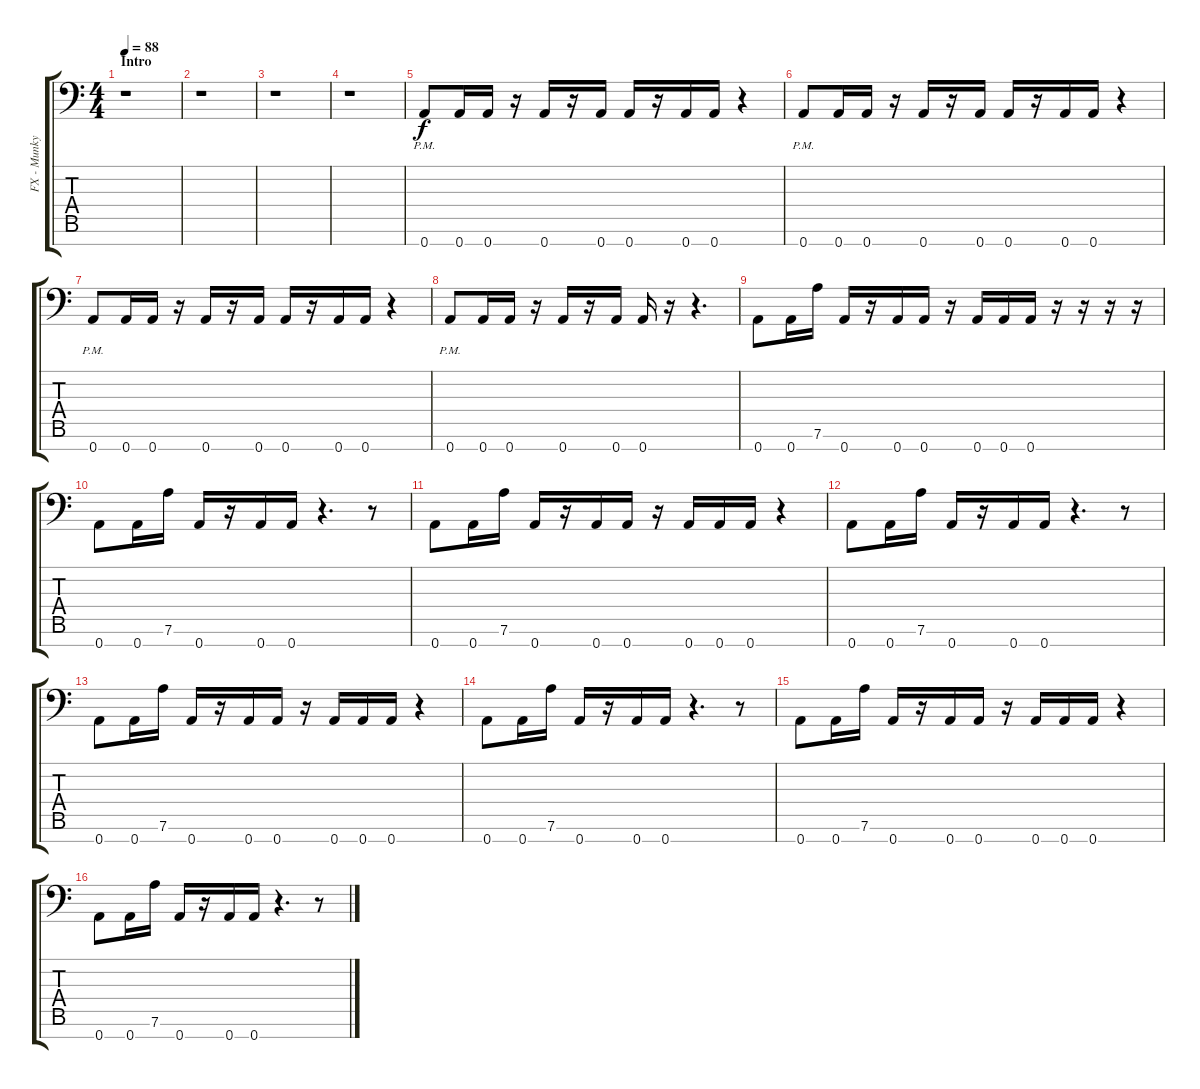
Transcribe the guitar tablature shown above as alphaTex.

\track ("FX - Munky Fills" "FX - Munky") {instrument distortionguitar}
\staff {score tabs}
\tuning (D4 A3 F3 C3 G2 D2 A1) {hide}
\ts (4 4)
\section ("" "Intro")
\tempo 88
\clef f4
\ks c
r.1{dy f instrument distortionguitar} |
r.1 |
r.1 |
r.1 |
0.7{pm}.8 0.7.16 0.7.16 r.16 0.7.16 r.16 0.7.16 0.7.16 r.16 0.7.16 0.7.16 r.4 |
0.7{pm}.8 0.7.16 0.7.16 r.16 0.7.16 r.16 0.7.16 0.7.16 r.16 0.7.16 0.7.16 r.4 |
0.7{pm}.8 0.7.16 0.7.16 r.16 0.7.16 r.16 0.7.16 0.7.16 r.16 0.7.16 0.7.16 r.4 |
0.7{pm}.8 0.7.16 0.7.16 r.16 0.7.16 r.16 0.7.16 0.7.16 r.16 r.4{d} |
0.7.8 0.7.16 7.6.16 0.7.16 r.16 0.7.16 0.7.16 r.16 0.7.16 0.7.16 0.7.16 r.16 r.16 r.16 r.16 |
0.7.8 0.7.16 7.6.16 0.7.16 r.16 0.7.16 0.7.16 r.4{d} r.8 |
0.7.8 0.7.16 7.6.16 0.7.16 r.16 0.7.16 0.7.16 r.16 0.7.16 0.7.16 0.7.16 r.4 |
0.7.8 0.7.16 7.6.16 0.7.16 r.16 0.7.16 0.7.16 r.4{d} r.8 |
0.7.8 0.7.16 7.6.16 0.7.16 r.16 0.7.16 0.7.16 r.16 0.7.16 0.7.16 0.7.16 r.4 |
0.7.8 0.7.16 7.6.16 0.7.16 r.16 0.7.16 0.7.16 r.4{d} r.8 |
0.7.8 0.7.16 7.6.16 0.7.16 r.16 0.7.16 0.7.16 r.16 0.7.16 0.7.16 0.7.16 r.4 |
0.7.8 0.7.16 7.6.16 0.7.16 r.16 0.7.16 0.7.16 r.4{d} r.8
